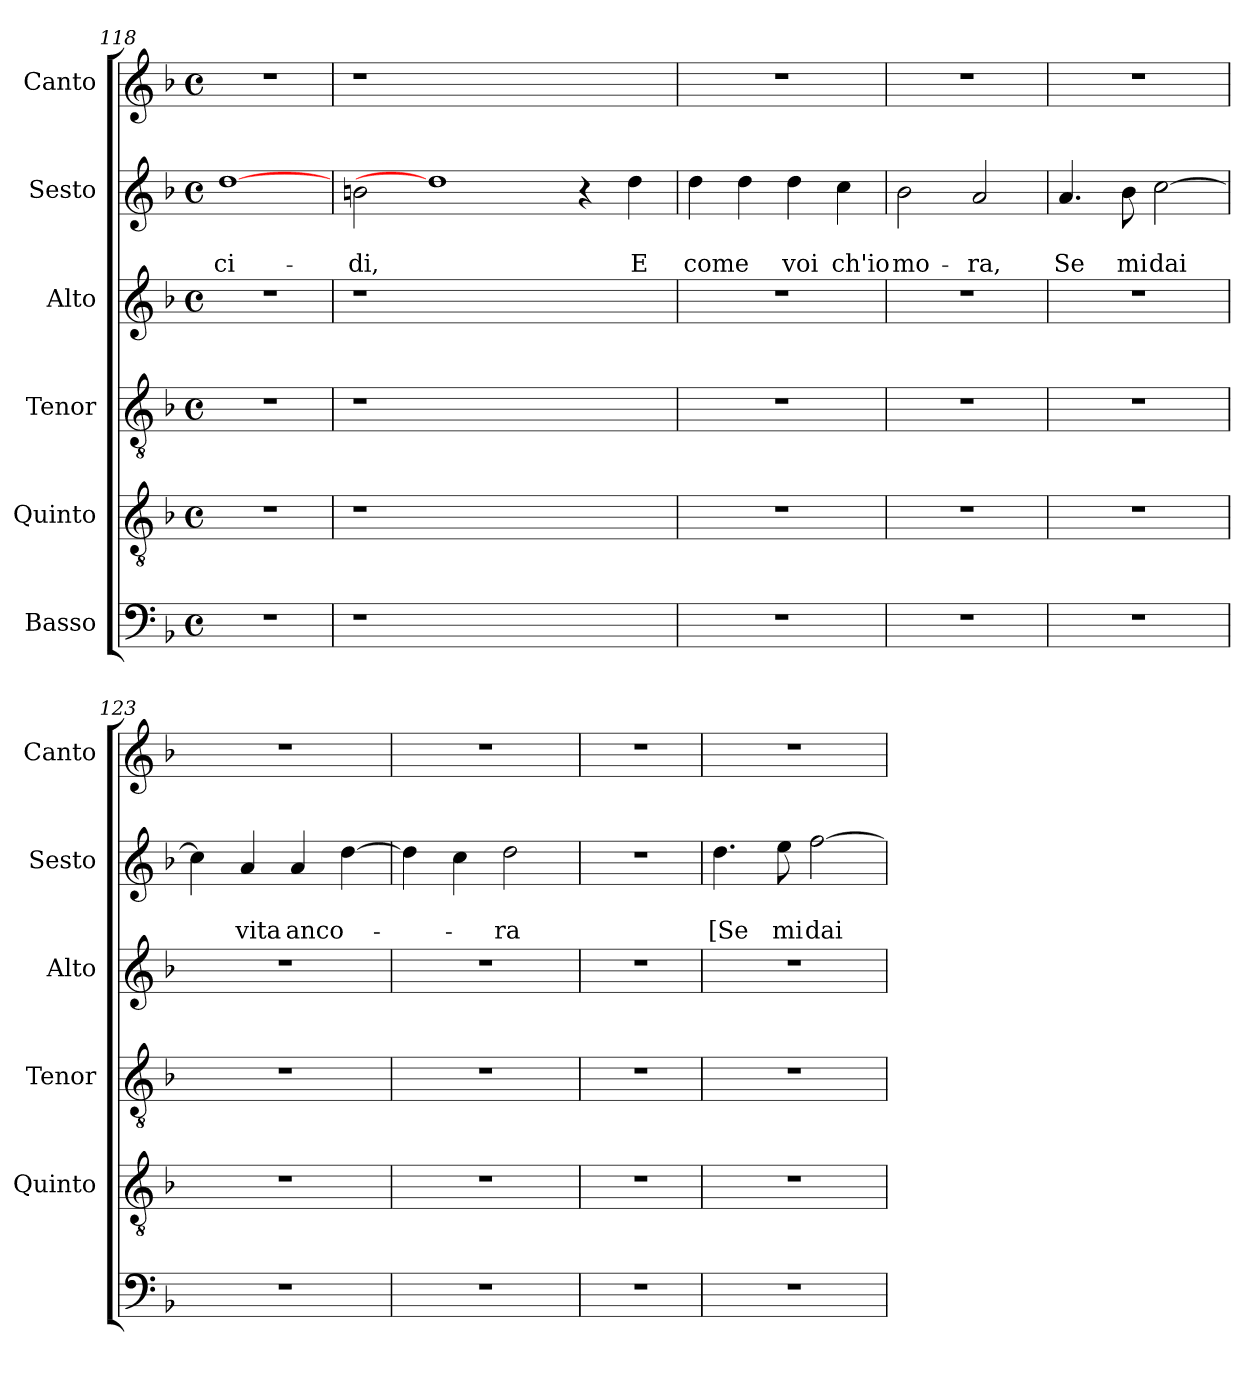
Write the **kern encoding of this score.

**kern	**kern	**kern	**kern	**kern	**text	**text	**kern
*part6	*part5	*part4	*part3	*part2	*part2	*part2	*part1
*staff6	*staff5	*staff4	*staff3	*staff2	*staff2	*staff2	*staff1
*I"Basso	*I"Quinto	*I"Tenor	*I"Alto	*I"Sesto	*	*	*I"Canto
*	*I'Quinto	*I'Tenor	*I'Alto	*I'Sesto	*	*	*I'Canto
*clefF4	*clefGv2	*clefGv2	*clefG2	*clefG2	*	*	*clefG2
*k[b-]	*k[b-]	*k[b-]	*k[b-]	*k[b-]	*	*	*k[b-]
*F:	*F:	*F:	*F:	*F:	*	*	*F:
*M4/4	*M4/4	*M4/4	*M4/4	*M4/4	*	*	*M4/4
*met(c)	*met(c)	*met(c)	*met(c)	*met(c)	*	*	*met(c)
=118	=118	=118	=118	=118	=118	=118	=118
!	!	!	!	!	!	!LO:LY:b	!
1r	1r	1r	1r	[1dd	.	-ci-	1r
=119	=119	=119	=119	=119	=119	=119	=119
!	!	!	!	!	!	!LO:LY:b	!
1r	1r	1r	1r	2bn\	.	-di,	1r
.	.	.	.	1dd]	.	.	.
1ryy	1ryy	1ryy	1ryy	.	.	.	1ryy
.	.	.	.	4r	.	.	.
!	!	!	!	!	!	!LO:LY:b	!
.	.	.	.	4dd\	.	E	.
=120	=120	=120	=120	=120	=120	=120	=120
!	!	!	!	!	!	!LO:LY:b	!
1r	1r	1r	1r	4dd\	.	come	1r
.	.	.	.	4dd\	.	.	.
!	!	!	!	!	!	!LO:LY:b	!
.	.	.	.	4dd\	.	voi	.
!	!	!	!	!	!	!LO:LY:b	!
.	.	.	.	4cc\	.	ch'io	.
=121	=121	=121	=121	=121	=121	=121	=121
!	!	!	!	!	!	!LO:LY:b	!
1r	1r	1r	1r	2b-\	.	mo-	1r
!	!	!	!	!	!	!LO:LY:b	!
.	.	.	.	2a/	.	-ra,	.
=122	=122	=122	=122	=122	=122	=122	=122
!	!	!	!	!	!	!LO:LY:b	!
1r	1r	1r	1r	4.a/	.	Se	1r
!	!	!	!	!	!	!LO:LY:b	!
.	.	.	.	8b-\	.	mi	.
!	!	!	!	!	!	!LO:LY:b	!
.	.	.	.	[>2cc\	.	dai	.
=123	=123	=123	=123	=123	=123	=123	=123
1r	1r	1r	1r	4cc\]	.	.	1r
!	!	!	!	!	!	!LO:LY:b	!
.	.	.	.	4a/	.	vita	.
!	!	!	!	!	!	!LO:LY:b	!
.	.	.	.	4a/	.	anco-	.
.	.	.	.	[>4dd\	.	.	.
=124	=124	=124	=124	=124	=124	=124	=124
1r	1r	1r	1r	4dd\]	.	.	1r
.	.	.	.	4cc\	.	.	.
!	!	!	!	!	!	!LO:LY:b	!
.	.	.	.	2dd\	.	-ra	.
=125	=125	=125	=125	=125	=125	=125	=125
1r	1r	1r	1r	1r	.	.	1r
=126	=126	=126	=126	=126	=126	=126	=126
!	!	!	!	!	!	!LO:LY:b	!
1r	1r	1r	1r	4.dd\	.	[Se	1r
!	!	!	!	!	!	!LO:LY:b	!
.	.	.	.	8ee\	.	mi	.
!	!	!	!	!	!	!LO:LY:b	!
.	.	.	.	[<2ff\	.	dai	.
=	=	=	=	=	=	=	=
*-	*-	*-	*-	*-	*-	*-	*-
